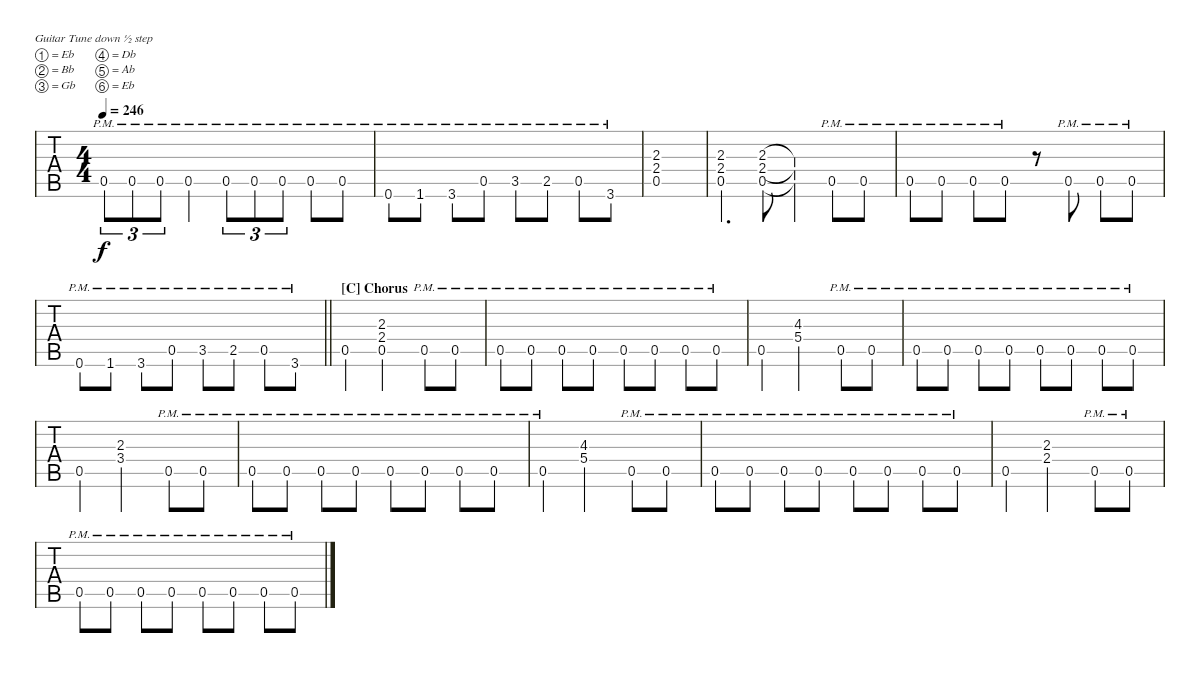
\bracketExtendMode groupsimilarinstruments
\singleTrackTrackNamePolicy hidden
\multiTrackTrackNamePolicy hidden
\firstSystemTrackNameOrientation horizontal
\otherSystemsTrackNameOrientation horizontal
\defaultBarNumberDisplay Hide
\track ("Rhythm Guitar" "E-Gt") {instrument overdrivenguitar}
\staff {tabs}
\tuning (Eb4 Bb3 Gb3 Db3 Ab2 Eb2)
\ts (4 4)
\scale
0.242031
\tempo 246
\accidentals auto
\clef g2
\ottava regular
\simile none
\ks c
0.5{pm}.8{tu (3 2) dy f} 0.5{pm}.8{tu (3 2)} 0.5{pm}.8{tu (3 2)} 0.5{pm}.4 0.5{pm}.8{tu (3 2)} 0.5{pm}.8{tu (3 2)} 0.5{pm}.8{tu (3 2)} 0.5{pm}.8 0.5{pm}.8 |
\scale
0.22217 0.6{pm}.8 1.6{pm}.8 3.6{pm}.8 0.5{pm}.8 3.5{pm}.8 2.5{pm}.8 0.5{pm}.8 3.6{pm}.8 |
\scale
0.259069 (2.3 2.4 0.5).1 |
\scale
0.282535 (2.3 2.4 0.5).4{d} (2.3 2.4 0.5).8 (2.3{t} 2.4{t} 0.5{t}).4 0.5{pm}.8 0.5{pm}.8 |
\scale
0.235446 0.5{pm}.8 0.5{pm}.8 0.5{pm}.8 0.5{pm}.8 r.8 0.5{pm}.8 0.5{pm}.8 0.5{pm}.8 |
\scale
0.223549
\barLineRight lightlight
0.6{pm}.8 1.6{pm}.8 3.6{pm}.8 0.5{pm}.8 3.5{pm}.8 2.5{pm}.8 0.5{pm}.8 3.6{pm}.8 |
\section ("C" "Chorus")
0.5.4 (2.3 2.4 0.5).2 0.5{pm}.8 0.5{pm}.8 |
0.5{pm}.8 0.5{pm}.8 0.5{pm}.8 0.5{pm}.8 0.5{pm}.8 0.5{pm}.8 0.5{pm}.8 0.5{pm}.8 |
0.5.4 (4.3 5.4).2 0.5{pm}.8 0.5{pm}.8 |
0.5{pm}.8 0.5{pm}.8 0.5{pm}.8 0.5{pm}.8 0.5{pm}.8 0.5{pm}.8 0.5{pm}.8 0.5{pm}.8 |
0.5.4 (2.3 3.4).2 0.5{pm}.8 0.5{pm}.8 |
0.5{pm}.8 0.5{pm}.8 0.5{pm}.8 0.5{pm}.8 0.5{pm}.8 0.5{pm}.8 0.5{pm}.8 0.5{pm}.8 |
0.5{pm}.4 (4.3 5.4).2 0.5{pm}.8 0.5{pm}.8 |
0.5{pm}.8 0.5{pm}.8 0.5{pm}.8 0.5{pm}.8 0.5{pm}.8 0.5{pm}.8 0.5{pm}.8 0.5{pm}.8 |
0.5.4 (2.3 2.4).2 0.5{pm}.8 0.5{pm}.8 |
0.5{pm}.8 0.5{pm}.8 0.5{pm}.8 0.5{pm}.8 0.5{pm}.8 0.5{pm}.8 0.5{pm}.8 0.5{pm}.8
